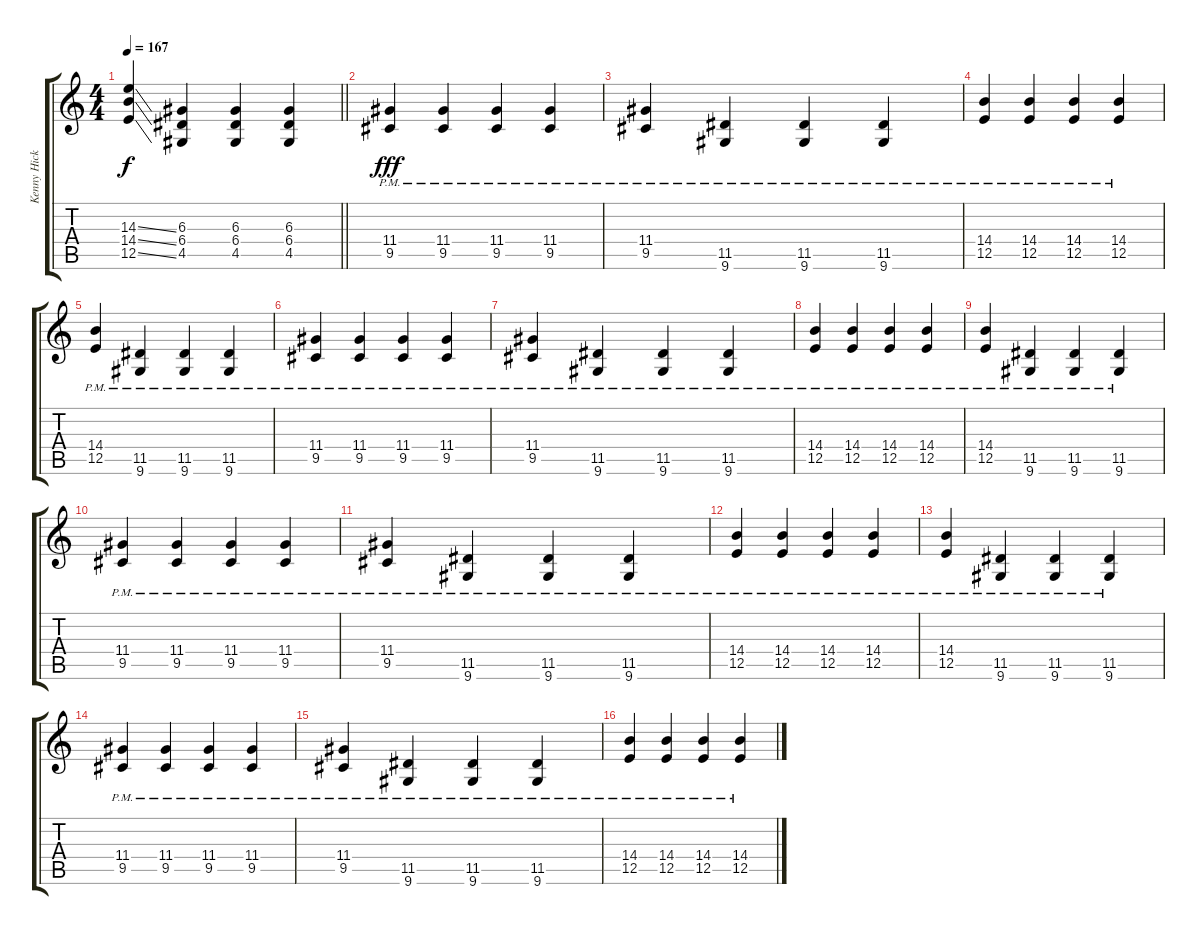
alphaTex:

\track ("Kenny Hickey" "Kenny Hick") {instrument distortionguitar}
\staff {score tabs}
\tuning (B3 Gb3 D3 A2 E2 B1) {hide}
\ts (4 4)
\tempo 167
\clef g2
\barLineRight lightlight
\ks c
(14.3{ss} 14.4{ss} 12.5{ss}).4{dy f} (6.3 6.4 4.5).4 (6.3 6.4 4.5).4 (6.3 6.4 4.5).4 |
\section ("" "")
(11.4{pm} 9.5{pm}).4{dy fff} (11.4{pm} 9.5{pm}).4 (11.4{pm} 9.5{pm}).4 (11.4{pm} 9.5{pm}).4 |
(11.4{pm} 9.5{pm}).4 (11.5{pm} 9.6{pm}).4 (11.5{pm} 9.6{pm}).4 (11.5{pm} 9.6{pm}).4 |
(14.4{pm} 12.5{pm}).4 (14.4{pm} 12.5{pm}).4 (14.4{pm} 12.5{pm}).4 (14.4{pm} 12.5{pm}).4 |
(14.4{pm} 12.5{pm}).4 (11.5{pm} 9.6{pm}).4 (11.5{pm} 9.6{pm}).4 (11.5{pm} 9.6{pm}).4 |
(11.4{pm} 9.5{pm}).4 (11.4{pm} 9.5{pm}).4 (11.4{pm} 9.5{pm}).4 (11.4{pm} 9.5{pm}).4 |
(11.4{pm} 9.5{pm}).4 (11.5{pm} 9.6{pm}).4 (11.5{pm} 9.6{pm}).4 (11.5{pm} 9.6{pm}).4 |
(14.4{pm} 12.5{pm}).4 (14.4{pm} 12.5{pm}).4 (14.4{pm} 12.5{pm}).4 (14.4{pm} 12.5{pm}).4 |
(14.4{pm} 12.5{pm}).4 (11.5{pm} 9.6{pm}).4 (11.5{pm} 9.6{pm}).4 (11.5{pm} 9.6{pm}).4 |
(11.4{pm} 9.5{pm}).4 (11.4{pm} 9.5{pm}).4 (11.4{pm} 9.5{pm}).4 (11.4{pm} 9.5{pm}).4 |
(11.4{pm} 9.5{pm}).4 (11.5{pm} 9.6{pm}).4 (11.5{pm} 9.6{pm}).4 (11.5{pm} 9.6{pm}).4 |
(14.4{pm} 12.5{pm}).4 (14.4{pm} 12.5{pm}).4 (14.4{pm} 12.5{pm}).4 (14.4{pm} 12.5{pm}).4 |
(14.4{pm} 12.5{pm}).4 (11.5{pm} 9.6{pm}).4 (11.5{pm} 9.6{pm}).4 (11.5{pm} 9.6{pm}).4 |
(11.4{pm} 9.5{pm}).4 (11.4{pm} 9.5{pm}).4 (11.4{pm} 9.5{pm}).4 (11.4{pm} 9.5{pm}).4 |
(11.4{pm} 9.5{pm}).4 (11.5{pm} 9.6{pm}).4 (11.5{pm} 9.6{pm}).4 (11.5{pm} 9.6{pm}).4 |
(14.4{pm} 12.5{pm}).4 (14.4{pm} 12.5{pm}).4 (14.4{pm} 12.5{pm}).4 (14.4{pm} 12.5{pm}).4
